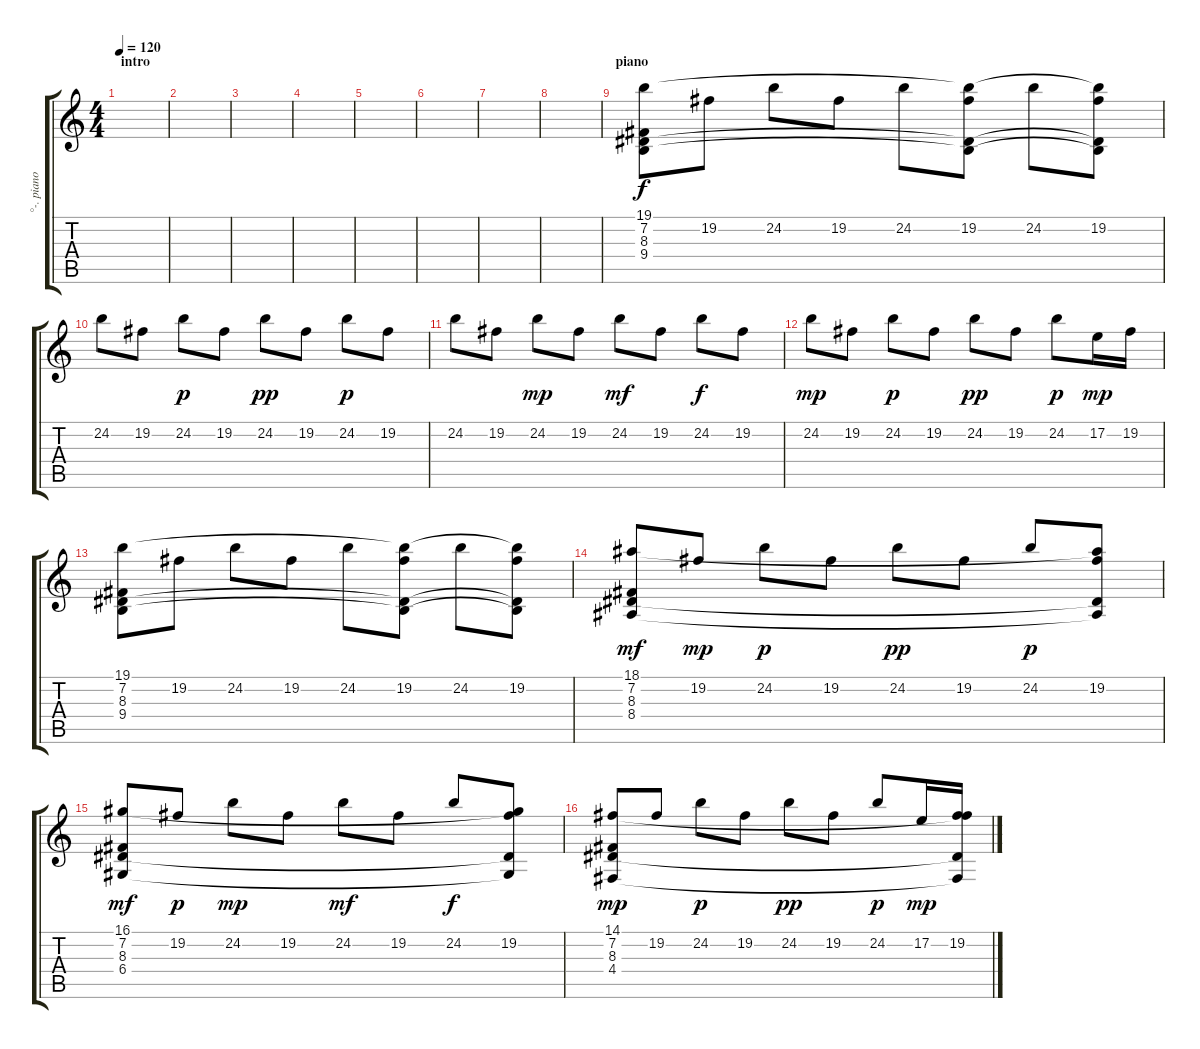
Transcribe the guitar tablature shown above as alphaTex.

\track ("°-. piano .-°" "°-. piano ") {instrument brightacousticpiano}
\staff {score tabs}
\tuning (E4 B3 G3 D3 A2 E2) {hide}
\ts (4 4)
\section ("" "intro")
\tempo 120
\clef g2
\ks c
|
|
|
|
|
|
|
|
\section ("" "piano")
(19.1 7.2 8.3 9.4).8 19.2.8 24.2.8 19.2.8 24.2.8 (19.1{t} 19.2 8.3{t} 9.4{t}).8 24.2.8 (19.1{t} 19.2 8.3{t} 9.4{t}).8 |
24.2.8 19.2.8 24.2.8{dy p} 19.2.8 24.2.8{dy pp} 19.2.8 24.2.8{dy p} 19.2.8 |
24.2.8 19.2.8 24.2.8{dy mp} 19.2.8 24.2.8{dy mf} 19.2.8 24.2.8{dy f} 19.2.8 |
24.2.8{dy mp} 19.2.8 24.2.8{dy p} 19.2.8 24.2.8{dy pp} 19.2.8 24.2.8{dy p} 17.2.16{dy mp} 19.2.16 |
(19.1 7.2 8.3 9.4).8 19.2.8 24.2.8 19.2.8 24.2.8 (19.1{t} 19.2 8.3{t} 9.4{t}).8 24.2.8 (19.1{t} 19.2 8.3{t} 9.4{t}).8 |
(18.1 7.2 8.3 8.4).8{dy mf} 19.2.8{dy mp} 24.2.8{dy p} 19.2.8 24.2.8{dy pp} 19.2.8 24.2.8{dy p} (18.1{t} 19.2 8.3{t} 8.4{t}).8 |
(16.1 7.2 8.3 6.4).8{dy mf} 19.2.8{dy p} 24.2.8{dy mp} 19.2.8 24.2.8{dy mf} 19.2.8 24.2.8{dy f} (16.1{t} 19.2 8.3{t} 6.4{t}).8 |
(14.1 7.2 8.3 4.4).8{dy mp} 19.2.8 24.2.8{dy p} 19.2.8 24.2.8{dy pp} 19.2.8 24.2.8{dy p} 17.2.16{dy mp} (14.1{t} 19.2 8.3{t} 4.4{t}).16
